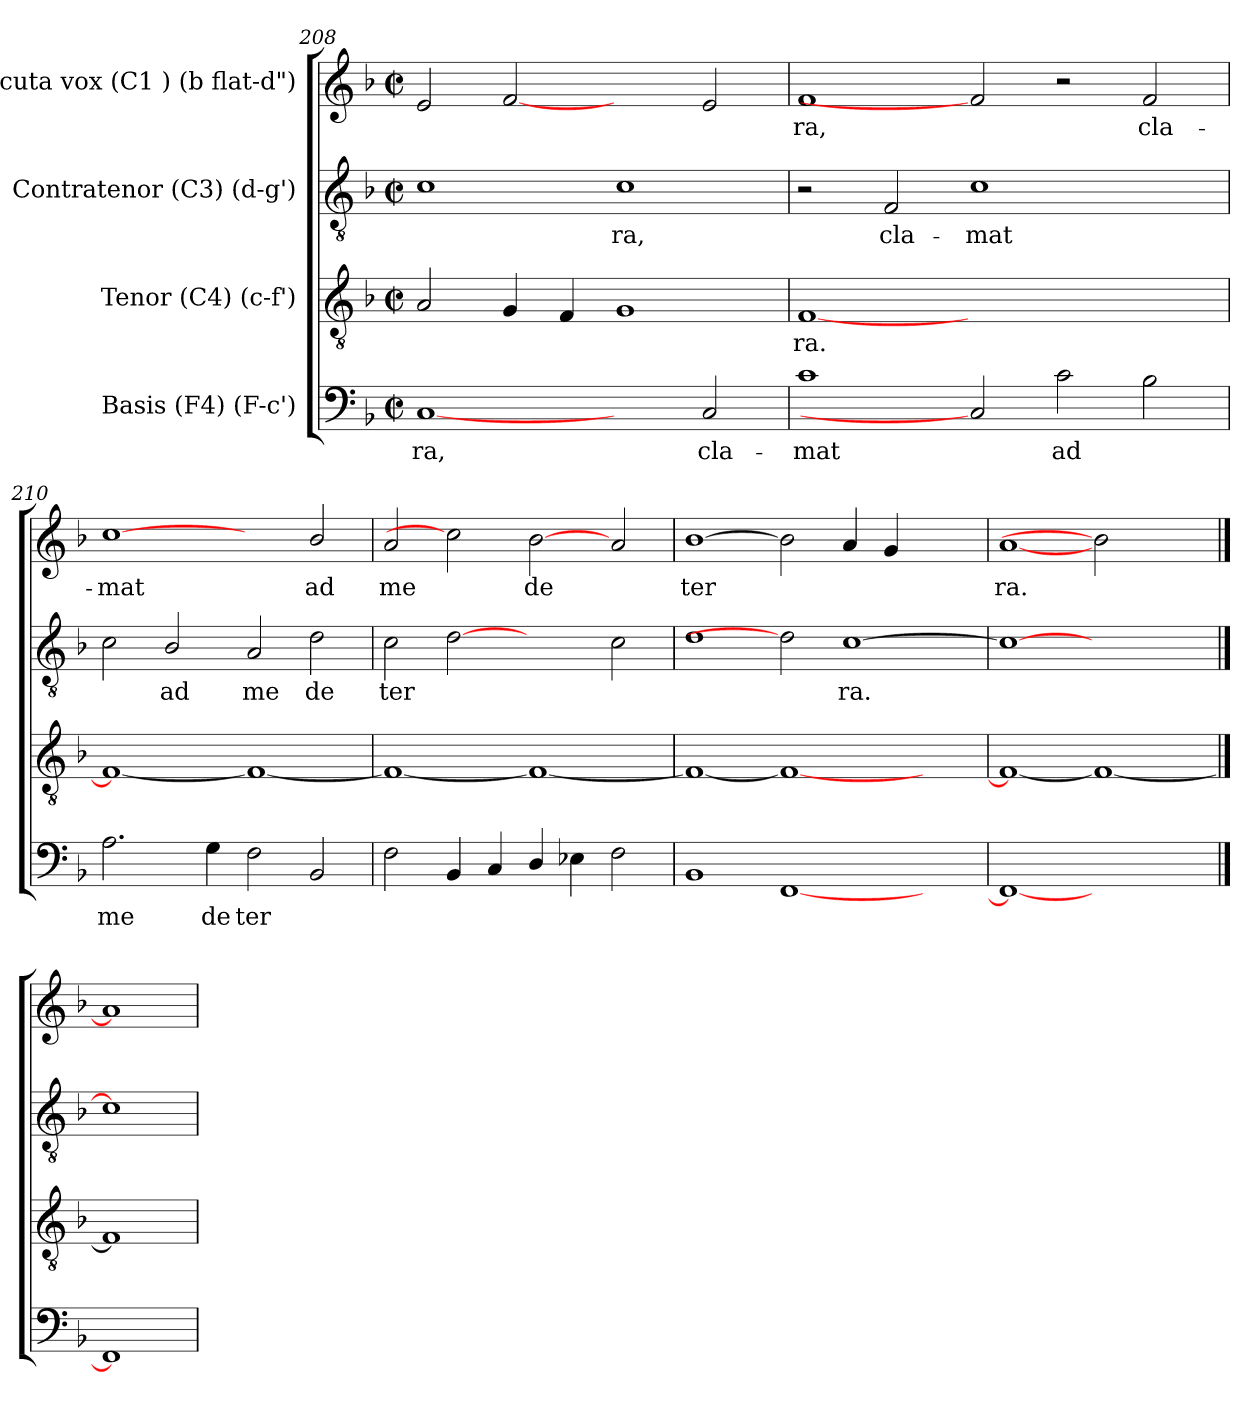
**kern	**text	**kern	**text	**kern	**text	**kern	**text
*part4	*part4	*part3	*part3	*part2	*part2	*part1	*part1
*staff4	*staff4	*staff3	*staff3	*staff2	*staff2	*staff1	*staff1
*I"Basis (F4)  (F-c')	*	*I"Tenor (C4)  (c-f')	*	*I"Contratenor (C3)  (d-g')	*	*I"Acuta vox (C1 )  (b flat-d")	*
*clefF4	*	*clefGv2	*	*clefGv2	*	*clefG2	*
*k[b-]	*	*k[b-]	*	*k[b-]	*	*k[b-]	*
*F:	*	*F:	*	*F:	*	*F:	*
*M2/2	*	*M2/2	*	*M2/2	*	*M2/2	*
*met(c|)	*	*met(c|)	*	*met(c|)	*	*met(c|)	*
=208	=208	=208	=208	=208	=208	=208	=208
!	!LO:LY:b:cj	!	!LO:LY:b:cj	!	!LO:LY:b:cj	!	!LO:LY:b:cj
[1C	-ra,	2A/	--	1c	--	2e/	--
!	!	!	!LO:LY:b:cj	!	!	!	!LO:LY:b:cj
.	.	4G/	--	.	.	[2f	--
!	!	!	!LO:LY:b:cj	!	!	!	!
.	.	4F/	--	.	.	.	.
!	!	!	!LO:LY:b:cj	!	!LO:LY:b:cj	!	!
2ryy	.	1G	--	1c	-ra,	2ryy	.
!	!LO:LY:b:cj	!	!	!	!	!	!LO:LY:b:cj
2C/	cla-	.	.	.	.	2e/	--
=209	=209	=209	=209	=209	=209	=209	=209
!	!LO:LY:b:cj	!	!LO:LY:b:cj	!	!	!	!LO:LY:b:cj
1c	-mat	[<1F	-ra.	2r	.	1f	-ra,
!	!	!	!	!	!LO:LY:b:cj	!	!
.	.	.	.	2F/	cla-	.	.
!	!	!	!	!	!LO:LY:b:cj	!	!
2C]	.	1.ryy	.	1c	-mat	2f]	.
!	!LO:LY:b:cj	!	!	!	!	!	!
2c\	ad	.	.	.	.	2r	.
!	!LO:LY:b:cj	!	!	!	!	!	!LO:LY:b:cj
2B-\	.	.	.	2ryy	.	2f/	cla-
!!LO:LB:g=z
=210	=210	=210	=210	=210	=210	=210	=210
!	!LO:LY:b:cj	!	!LO:LY:b:cj	!	!LO:LY:b:cj	!	!LO:LY:b:cj
2.A\	me	1F_<	.	2c\	.	[1cc	-mat
!	!	!	!	!	!LO:LY:b:cj	!	!
.	.	.	.	2B-/	ad	.	.
!	!LO:LY:b:cj	!	!	!	!	!	!
4G\	de	.	.	.	.	.	.
!	!LO:LY:b:cj	!	!	!	!LO:LY:b:cj	!	!
2F\	ter-	1F_	.	2A/	me	2ryy	.
!	!LO:LY:b:cj	!	!	!	!LO:LY:b:cj	!	!LO:LY:b:cj
2BB-/	--	.	.	2d\	de	2b-/	ad
=211	=211	=211	=211	=211	=211	=211	=211
!	!LO:LY:b:cj	!	!LO:LY:b:cj	!	!LO:LY:b:cj	!	!LO:LY:b:cj
2F\	--	1F_<	.	2c\	ter-	2a/	me
!	!LO:LY:b:cj	!	!	!	!LO:LY:b:cj	!	!
4BB-/	--	.	.	[2d	--	2cc]	.
!	!LO:LY:b:cj	!	!	!	!	!	!
4C/	--	.	.	.	.	.	.
!	!LO:LY:b:cj	!	!	!	!	!	!LO:LY:b:cj
4D/	--	1F_	.	2ryy	.	[2b-	de
!	!LO:LY:b:cj	!	!	!	!	!	!
4E-X\	--	.	.	.	.	.	.
!	!LO:LY:b:cj	!	!	!	!LO:LY:b:cj	!	!LO:LY:b:cj
2F\	--	.	.	2c\	--	2a/	.
=212	=212	=212	=212	=212	=212	=212	=212
!	!LO:LY:b:cj	!	!LO:LY:b:cj	!	!LO:LY:b:cj	!	!LO:LY:b:cj
1BB-	--	1F_<	.	1d	--	[1b-	ter-
!	!LO:LY:b:cj	!	!	!	!	!	!
[<1FF	--	1F_	.	2d]	.	2b-]	.
!	!	!	!	!	!LO:LY:b:cj	!	!LO:LY:b:cj
.	.	.	.	[>1c	-ra.	4a/	--
!	!	!	!	!	!	!	!LO:LY:b:cj
.	.	.	.	.	.	4g/	--
2ryy	.	2ryy	.	.	.	2ryy	.
=213	=213	=213	=213	=213	=213	=213	=213
!	!LO:LY:b:cj	!	!LO:LY:b:cj	!	!LO:LY:b:cj	!	!LO:LY:b:cj
1FF_	--	1F_	.	1c_	.	[1a	-ra.
1ryy	.	1F_	.	1ryy	.	2b-]	.
.	.	.	.	.	.	2ryy	.
==214	==214	==214	==214	==214	==214	==214	==214
1FF]	.	1F]	.	1c]	.	1a]	.
=	=	=	=	=	=	=	=
*-	*-	*-	*-	*-	*-	*-	*-
